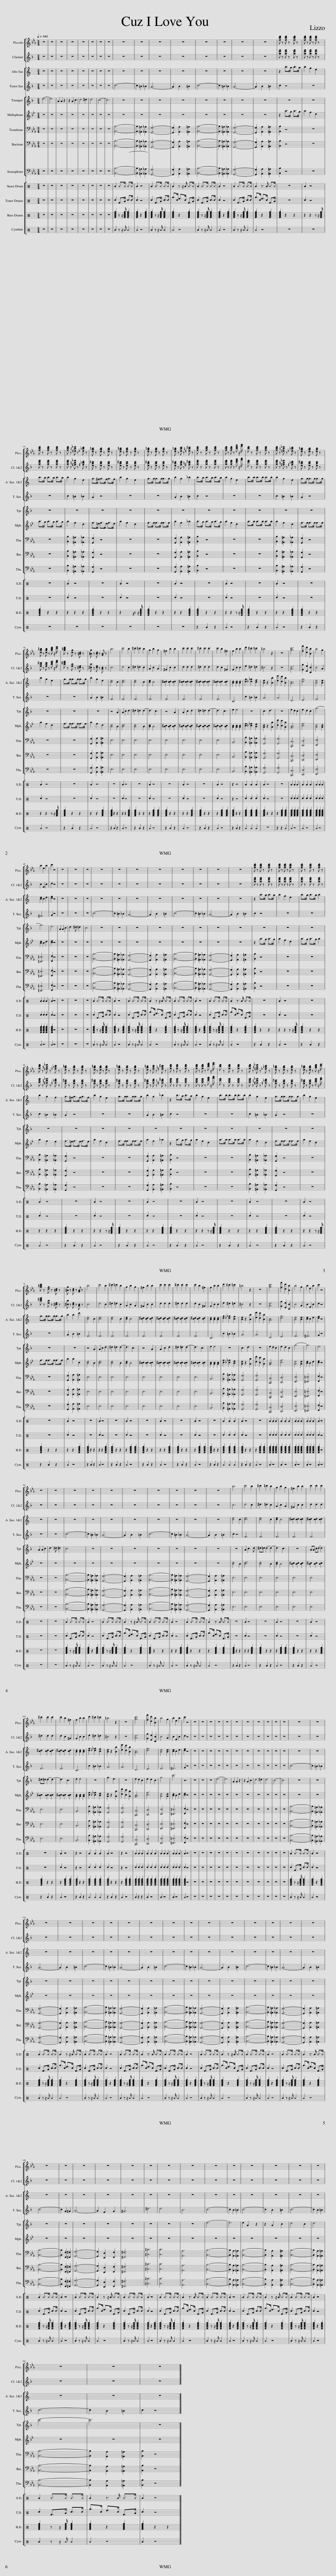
X:1
%%score [ 1 [ 2 ] ] [ [ 3 ] 4 ] [ [ 5 ] 6 7 8 9 ] [ [ ] ] [ 10 11 12 13 ]
L:1/8
Q:1/4=162
M:3/4
I:linebreak $
K:Eb
V:1 treble transpose=12
V:2 treble transpose=-2
V:3 treble transpose=-9
V:4 treble transpose=-14
V:5 treble transpose=-2
V:6 treble transpose=-7
V:7 bass
V:8 bass
V:9 bass
V:10 perc
K:none
V:11 perc
K:none
V:12 perc
K:none
V:13 perc
K:none
V:1
 z6 | z6 | z6 | z6 | z6 | %5
 z6 | z6 | z6 | z6 | z6 | %10
 z6 | z6 | z6 | z6 | z6 | %15
 z6 | [fbd'] z [fbd'] z [fbd'] z | [fbd'] z [fbd'] z [fbd'] z |$ [fbd'] z [fbd'] z [fbd'] z | [fbd'] z [=e=a_d'] z [_e_ac'] z | %20
 [dg=b] z [dgb] z [dgb] z | [dg=b] z [dgb] z [dgb] z | [dg=b] z [dgb] z [dgb] z | [dg=b] z [eac'] z [=e=a^c'] z | [fbd'] z [fbd'] z [fbd'] z | %25
 [fbd'] z [fbd'] z [bd'f'] z/ [e'g']/ | [bd'] z [fbd'] z [fbd'] z | [fbd'] z [=e=a_d'] z [_e_ac'] z | [dg=b] z [dgb] z [dgb] z |$ [dg=b] z [dgb] z [gbd'] z/ [c'e']/ | %30
 [g=bd'] z [dg] z [=Bd] z | [=Bg] z [Bd] z [GB] z | b6 | c'4 b2 | ^c'2 =c'2 b2 | %35
 g2 b2 g2 | ^f2 b2 b2 | c'2 c'2 c'2 | ^c'2 c'2 c'2 | c'2 b2 ^f2 | %40
 f2 b2 b2 | d'2 ^c'2 =c'2 | =b4 z2 | z6 | [gc']6 | %45
 [ff']2 [dd']2 [Bb]2 | b4 g2 |$ b2 e2 b2 | c'2 z4 | z6 | %50
 z6 | z6 | z6 | z6 | z6 | %55
 z6 | z6 | z6 | z6 | z6 | %60
 [fbd'] z [fbd'] z [fbd'] z | [fbd'] z [fbd'] z [fbd'] z | [fbd'] z [fbd'] z [fbd'] z |$ [fbd'] z [=e=a_d'] z [_e_ac'] z | [dg=b] z [dgb] z [dgb] z | %65
 [dg=b] z [dgb] z [dgb] z | [dg=b] z [dgb] z [dgb] z | [dg=b] z [eac'] z [=e=a^c'] z | [fbd'] z [fbd'] z [fbd'] z | [fbd'] z [fbd'] z [bd'f'] z/ [e'g']/ | %70
 [bd'] z [fbd'] z [fbd'] z | [fbd'] z [=e=a_d'] z [_e_ac'] z | [dg=b] z [dgb] z [dgb] z | [dg=b] z [dgb] z [gbd'] z/ [c'e']/ |$ [g=bd'] z [dg] z [=Bd] z | %75
 [=Bg] z [Bd] z [GB] z | b6 | c'4 b2 | ^c'2 =c'2 b2 | g2 b2 g2 | %80
 ^f2 b2 b2 | c'2 c'2 c'2 | ^c'2 c'2 c'2 | c'2 b2 ^f2 | f2 b2 b2 | %85
 d'2 ^c'2 =c'2 | =b4 z2 | z6 | [gc']6 | [ff']2 [dd']2 [Bb]2 | %90
 b4 g2 | b2 e2 b2 | c'2 z4 |$ z6 | z6 | %95
 z6 | z6 | z6 | z6 | z6 | %100
 z6 | z6 | z6 | b6 | c'4 b2 | %105
 ^c'2 =c'2 b2 | g2 b2 g2 | ^f2 b2 b2 | c'2 c'2 c'2 |$ ^c'2 c'2 c'2 | %110
 c'2 b2 ^f2 | f2 b2 b2 | d'2 ^c'2 =c'2 | =b4 z2 | z6 | %115
 [gc']6 | [ff']2 [dd']2 [Bb]2 | b4 g2 | b2 e2 b2 | c'2 z4 | %120
 z6 | z6 | z6 | z6 | z6 | %125
 z6 | z6 | z6 | z6 | z6 | %130
 z6 | z6 | z6 |$ z6 | z6 | %135
 z6 | z6 | z6 | z6 | z6 | %140
 z6 | z6 | z6 | z6 | z6 | %145
 z6 | z6 |$ z6 | z6 | z6 | %150
 z6 | z6 | z6 | z6 | z6 | %155
 z6 | z6 | z6 | z6 | z6 | %160
 z6 |$ z6 | z6 | z6 |] %164
V:2
[K:F] z6 | z6 | z6 | z6 | z6 | %5
 z6 | z6 | z6 | z6 | z6 | %10
 z6 | z6 | z6 | z6 | z6 | %15
 z6 | [gc'e'] z [gc'e'] z [gc'e'] z | [gc'e'] z [gc'e'] z [gc'e'] z |$ [gc'e'] z [gc'e'] z [gc'e'] z | [gc'e'] z [^f=b_e'] z [=f_bd'] z | %20
 [ea^c'] z [eac'] z [eac'] z | [ea^c'] z [eac'] z [eac'] z | [ea^c'] z [eac'] z [eac'] z | [ea^c'] z [fbd'] z [^f=b^d'] z | [gc'e'] z [gc'e'] z [gc'e'] z | %25
 [gc'e'] z [gc'e'] z [c'e'g'] z/ [f'a']/ | [c'e'] z [gc'e'] z [gc'e'] z | [gc'e'] z [^f=b_e'] z [=f_bd'] z | [ea^c'] z [eac'] z [eac'] z |$ [ea^c'] z [eac'] z [ac'e'] z/ [d'f']/ | %30
 [a^c'e'] z [ea] z [^ce] z | [^ca] z [ce] z [Ac] z | c6 | d4 c2 | ^d2 =d2 c2 | %35
 A2 c2 A2 | ^G2 c2 c2 | d2 d2 d2 | ^d2 d2 d2 | d2 c2 ^G2 | %40
 G2 c2 c2 | e2 ^d2 =d2 | ^c4 z2 | z6 | [Ad]6 | %45
 [Gg]2 [Ee]2 [Cc]2 | c4 A2 |$ c2 F2 c2 | d2 z4 | z6 | %50
 z6 | z6 | z6 | z6 | z6 | %55
 z6 | z6 | z6 | z6 | z6 | %60
 [gc'e'] z [gc'e'] z [gc'e'] z | [gc'e'] z [gc'e'] z [gc'e'] z | [gc'e'] z [gc'e'] z [gc'e'] z |$ [gc'e'] z [^f=b_e'] z [=f_bd'] z | [ea^c'] z [eac'] z [eac'] z | %65
 [ea^c'] z [eac'] z [eac'] z | [ea^c'] z [eac'] z [eac'] z | [ea^c'] z [fbd'] z [^f=b^d'] z | [gc'e'] z [gc'e'] z [gc'e'] z | [gc'e'] z [gc'e'] z [c'e'g'] z/ [f'a']/ | %70
 [c'e'] z [gc'e'] z [gc'e'] z | [gc'e'] z [^f=b_e'] z [=f_bd'] z | [ea^c'] z [eac'] z [eac'] z | [ea^c'] z [eac'] z [ac'e'] z/ [d'f']/ |$ [a^c'e'] z [ea] z [^ce] z | %75
 [^ca] z [ce] z [Ac] z | c6 | d4 c2 | ^d2 =d2 c2 | A2 c2 A2 | %80
 ^G2 c2 c2 | d2 d2 d2 | ^d2 d2 d2 | d2 c2 ^G2 | G2 c2 c2 | %85
 e2 ^d2 =d2 | ^c4 z2 | z6 | [Ad]6 | [Gg]2 [Ee]2 [Cc]2 | %90
 c4 A2 | c2 F2 c2 | d2 z4 |$ z6 | z6 | %95
 z6 | z6 | z6 | z6 | z6 | %100
 z6 | z6 | z6 | c6 | d4 c2 | %105
 ^d2 =d2 c2 | A2 c2 A2 | ^G2 c2 c2 | d2 d2 d2 |$ ^d2 d2 d2 | %110
 d2 c2 ^G2 | G2 c2 c2 | e2 ^d2 =d2 | ^c4 z2 | z6 | %115
 [Ad]6 | [Gg]2 [Ee]2 [Cc]2 | c4 A2 | c2 F2 c2 | d2 z4 | %120
 z6 | z6 | z6 | z6 | z6 | %125
 z6 | z6 | z6 | z6 | z6 | %130
 z6 | z6 | z6 |$ z6 | z6 | %135
 z6 | z6 | z6 | z6 | z6 | %140
 z6 | z6 | z6 | z6 | z6 | %145
 z6 | z6 |$ z6 | z6 | z6 | %150
 z6 | z6 | z6 | z6 | z6 | %155
 z6 | z6 | z6 | z6 | z6 | %160
 z6 |$ z6 | z6 | z6 |] %164
V:3
[K:C] z6 | z6 | z6 | z6 | z6 | %5
 z6 | z6 | z6 | z6 | z6 | %10
 z6 | z6 | z6 | z6 | z6 | %15
 z6 | z2 b>a b>a | b2 g2 e2 |$ b>a b>a b>a | b2 g2 e2 | %20
 g>^f g>f g>f | b2 g2 e2 | g>g g>g g>g | b2 g2 _b2 | b>a b>a b>a | %25
 b2 g2 e2 | b>b b>b b>b | b2 g2 e2 | g>g g>g g>g |$ b2 g2 e2 | %30
 g>g g>g g>g | b2 g2 e2 | [ce]4 c2 | [ce]6 | [ce]4 c2 | %35
 [ce]2 c4 | [c^d]2 [cd]2 [cd]2 | [c^d]2 [cd]2 [cd]2 | [c^d]2 [cd]2 [cd]2 | [c^d]2 [cd]2 [cd]2 | %40
 [Bd]2 [Bd]2 [Bd]2 | [dg]2 [_d_g]2 [cf]2 | [Be]2 z2 [Bb]2 | [ee']2 [dd']2 [Bb]2 | [Ac]6 | %45
 [dg]6 | [Be]4 [Be]2 |$ [ce]2 c2 e2 | [df]2 z4 | z6 | %50
 z6 | z6 | z6 | z6 | z6 | %55
 z6 | z6 | z6 | z6 | z6 | %60
 z2 b>a b>a | b2 g2 e2 | b>a b>a b2 |$ b2 g2 f2 | g>^f g>f g>f | %65
 b2 g2 e2 | g>g g>g g>g | b2 g2 _b2 | z2 b>a b>a | b2 g2 e2 | %70
 b>b b>b b>b | b2 g2 e2 | g>g g>g g>g | b2 g2 e2 |$ g>g g>g g>g | %75
 b2 b2 d'2 | [ce]4 c2 | [ce]6 | [ce]4 c2 | [ce]2 c4 | %80
 [c^d]2 [cd]2 [cd]2 | [c^d]2 [cd]2 [cd]2 | [c^d]2 [cd]2 [cd]2 | [c^d]2 [cd]2 [cd]2 | [Bd]2 [Bd]2 [Bd]2 | %85
 [dg]2 [_d_g]2 [cf]2 | [Be]2 z2 [Bb]2 | [ee']2 [dd']2 [Bb]2 | [Ac]6 | [dg]6 | %90
 [Be]4 [Be]2 | [ce]2 c2 e2 | [df]2 z4 |$ z6 | z6 | %95
 z6 | z6 | z6 | z6 | z6 | %100
 z6 | z6 | z6 | [ce]4 c2 | [ce]6 | %105
 [ce]4 c2 | [ce]2 c4 | [c^d]2 [cd]2 [cd]2 | [c^d]2 [cd]2 [cd]2 |$ [c^d]2 [cd]2 [cd]2 | %110
 [c^d]2 [cd]2 [cd]2 | [Bd]2 [Bd]2 [Bd]2 | [dg]2 [_d_g]2 [cf]2 | [Be]2 z2 [Bb]2 | [ee']2 [dd']2 [Bb]2 | %115
 [Ac]6 | [dg]6 | [Be]4 [Be]2 | [ce]2 c2 e2 | [df]2 z4 | %120
 z6 | z6 | z6 | z6 | z6 | %125
 z6 | z6 | z6 | z6 | z6 | %130
 z6 | z6 | z6 |$ z6 | z6 | %135
 z6 | z6 | z6 | z6 | z6 | %140
 z6 | z6 | z6 | z6 | z6 | %145
 z6 | z6 |$ z6 | z6 | z6 | %150
 z6 | z6 | z6 | z6 | z6 | %155
 z6 | z6 | z6 | z6 | z6 | %160
 z6 |$ z6 | z6 | z6 |] %164
V:4
[K:F] z6 | z6 | z6 | z6 | z6 | %5
 z6 | z6 | z6 | c6- | c2 =B2 _B2 | %10
 A6- | A2 B2 =B2 | c6- | c2 =B2 _B2 | A6- | %15
 A2 B2 =B2 | c2 z4 | z6 |$ z6 | c2 =B2 _B2 | %20
 A2 z4 | z6 | z6 | A2 B2 =B2 | c2 z4 | %25
 z6 | z6 | c2 =B2 _B2 | A2 z4 |$ z6 | %30
 z6 | A2 B2 =B2 | F6 | F6 | F6 | %35
 F6 | F6 | F6 | F6 | F6 | %40
 C6 | c2 =B2 _B2 | A6 | A6 | D6 | %45
 E6 | F6 |$ ^F6 | G2 z4 | z6 | %50
 z6 | z6 | c6- | c2 =B2 _B2 | A6- | %55
 A2 B2 =B2 | c6- | c2 =B2 _B2 | A6- | A2 B2 =B2 | %60
 c2 z4 | z6 | z6 |$ c2 =B2 _B2 | A2 z4 | %65
 z6 | z6 | A2 B2 =B2 | c2 z4 | z6 | %70
 z6 | c2 =B2 _B2 | A2 z4 | z6 |$ z6 | %75
 A2 B2 =B2 | F6 | F6 | F6 | F6 | %80
 F6 | F6 | F6 | F6 | C6 | %85
 c2 =B2 _B2 | A6 | A6 | D6 | E6 | %90
 F6 | ^F6 | G2 z4 |$ z6 | z6 | %95
 c6- | c2 =B2 _B2 | A6- | A2 B2 =B2 | c6- | %100
 c2 =B2 _B2 | A6- | A2 B2 =B2 | c2 z4 | F6 | %105
 F6 | F6 | F6 | F6 |$ F6 | %110
 F6 | C6 | c2 =B2 _B2 | A6 | A6 | %115
 D6 | E6 | F6 | ^F6 | G2 z4 | %120
 z6 | z6 | z6 | z6 | z6 | %125
 z6 | z6 | z6 | z6 | z6 | %130
 z6 | c6- | c2 =B2 _B2 |$ A6- | A2 B2 =B2 | %135
 c6- | c2 =B2 _B2 | A6- | A2 B2 =B2 | c6- | %140
 c2 =B2 _B2 | A6- | A2 B2 =B2 | c6- | c2 =B2 _B2 | %145
 A6- | A2 B2 =B2 |$ c6- | c2 G2 ^G2 | A6- | %150
 A2 F2 G2 | ^G6 | ^d6 | d6 | B6 | %155
 c6- | c2 B2 =B2 | c6- | c2 B2 =B2 | c6- | %160
 c2 B2 =B2 |$ c6- | c2 B2 =B2 | c2 z4 |] %164
V:5
[K:F] e6- | e6 | A2 A2 z2 | z2 A2 c2 | d4 ^d2 | %5
 d6 | c6- | c6 | z6 | z6 | %10
 z6 | z6 | z6 | z6 | z6 | %15
 z6 | z6 | z6 |$ z6 | z6 | %20
 z6 | z6 | z6 | z6 | z6 | %25
 z6 | z6 | z6 | z6 |$ z6 | %30
 z6 | z6 | z4 A2 | A2 c2 d2 | ^d2 =d2 d2- | %35
 d3 c3 | z4 A2 | A2 c2 d2 | ^d2 =d2 d2- | d3 c3 | %40
 e2 e4 | z6 | c3 d3 | z6 | e2 d2 c2 | %45
 e2 d2 c2 | g6- |$ g6 | e6 | A2 A2 c2 | %50
 d3 ^d =d2 | c6 | z6 | z6 | z6 | %55
 z6 | z6 | z6 | z6 | z6 | %60
 z6 | z6 | z6 |$ z6 | z6 | %65
 z6 | z6 | z6 | z6 | z6 | %70
 z6 | z6 | z6 | z6 |$ z6 | %75
 z6 | z4 A2 | A2 c2 d2 | ^d2 =d2 d2- | d3 c3 | %80
 z4 A2 | A2 c2 d2 | ^d2 =d2 d2- | d3 c3 | e2 e4 | %85
 z6 | c3 d3 | z6 | e2 d2 c2 | e2 d2 c2 | %90
 g6- | g6 | e6 |$ A2 A2 c2 | d3 ^d =d2 | %95
 c6 | z6 | z6 | z6 | z6 | %100
 z6 | z6 | z6 | z6 | A2 c3 d | %105
 ^d=d d2- d2- | d3 c3 | z6 | AA cd- d2 |$ ^d=d d2- d2- | %110
 d3 c3 | e2 e4 | z6 | g3 e3 | z6 | %115
 e2 d2 c2 | e2 d2 c2 | g6 | c'6 | z6 | %120
 z6 | z6 | z6 | e6- | e6 | %125
 A2 A2 z2 | z2 A2 c2 | d4 ^d2 | d6 | c6- | %130
 c6 | z6 | z6 |$ z6 | z6 | %135
 z6 | z6 | z6 | z6 | z6 | %140
 z6 | z6 | z6 | z6 | z6 | %145
 z6 | z6 |$ z6 | z6 | z6 | %150
 z6 | z6 | z6 | z6 | z6 | %155
 e6- | e6 | e2 A2 z2 | z2 A2 c2 | d4 c2 | %160
 d6 |$ c'6- | c'6 | z6 |] %164
V:6
[K:Bb] z6 | z6 | z6 | z6 | z6 | %5
 z6 | z6 | z6 | z6 | z6 | %10
 z6 | z6 | z6 | z6 | z6 | %15
 z6 | z2 a>g a>g | a2 f2 d2 |$ a>g a>g a>g | a2 f2 d2 | %20
 f>=e f>e f>e | a2 f2 d2 | f>f f>f f>f | a2 f2 _a2 | a>g a>g a>g | %25
 a2 f2 d2 | a>a a>a a>a | a2 f2 d2 | f>f f>f f>f |$ a2 f2 d2 | %30
 f>f f>f f>f | a2 f2 d2 | [Bd]4 B2 | [Bd]6 | [Bd]4 B2 | %35
 [Bd]2 B4 | [B^c]2 [Bc]2 [Bc]2 | [B^c]2 [Bc]2 [Bc]2 | [B^c]2 [Bc]2 [Bc]2 | [B^c]2 [Bc]2 [Bc]2 | %40
 [Ac]2 [Ac]2 [Ac]2 | [cf]2 [_c_f]2 [Be]2 | [Ad]2 z2 [Aa]2 | [dd']2 [cc']2 [Aa]2 | [GB]6 | %45
 [cf]6 | [Ad]4 [Ad]2 |$ [Bd]2 B2 d2 | [ce]2 z4 | z6 | %50
 z6 | z6 | z6 | z6 | z6 | %55
 z6 | z6 | z6 | z6 | z6 | %60
 z2 a>g a>g | a2 f2 d2 | a>g a>g a2 |$ a2 f2 e2 | f>=e f>e f>e | %65
 a2 f2 d2 | f>f f>f f>f | a2 f2 _a2 | z2 a>g a>g | a2 f2 d2 | %70
 a>a a>a a>a | a2 f2 d2 | f>f f>f f>f | a2 f2 d2 |$ f>f f>f f>f | %75
 a2 a2 c2 | [Bd]4 B2 | [Bd]6 | [Bd]4 B2 | [Bd]2 B4 | %80
 [B^c]2 [Bc]2 [Bc]2 | [B^c]2 [Bc]2 [Bc]2 | [B^c]2 [Bc]2 [Bc]2 | [B^c]2 [Bc]2 [Bc]2 | [Ac]2 [Ac]2 [Ac]2 | %85
 [cf]2 [_c_f]2 [Be]2 | [Ad]2 z2 [Aa]2 | [dd']2 [cc']2 [Aa]2 | [GB]6 | [cf]6 | %90
 [Ad]4 [Ad]2 | [Bd]2 B2 d2 | [ce]2 z4 |$ z6 | z6 | %95
 z6 | z6 | z6 | z6 | z6 | %100
 z6 | z6 | z6 | [Bd]4 B2 | [Bd]6 | %105
 [Bd]4 B2 | [Bd]2 B4 | [B^c]2 [Bc]2 [Bc]2 | [B^c]2 [Bc]2 [Bc]2 |$ [B^c]2 [Bc]2 [Bc]2 | %110
 [B^c]2 [Bc]2 [Bc]2 | [Ac]2 [Ac]2 [Ac]2 | [cf]2 [_c_f]2 [Be]2 | [Ad]2 z2 [Aa]2 | [dd']2 [cc']2 [Aa]2 | %115
 [GB]6 | [cf]6 | [Ad]4 [Ad]2 | [Bd]2 B2 d2 | [ce]2 z4 | %120
 z6 | z6 | z6 | z6 | z6 | %125
 z6 | z6 | z6 | z6 | z6 | %130
 z6 | z6 | z6 |$ z6 | z6 | %135
 z6 | z6 | z6 | z6 | z6 | %140
 z6 | z6 | z6 | z6 | z6 | %145
 z6 | z6 |$ z6 | z6 | z6 | %150
 z6 | z6 | z6 | z6 | z6 | %155
 z6 | z6 | z6 | z6 | z6 | %160
 z6 |$ z6 | z6 | z6 |] %164
V:7
 z6 | z6 | z6 | z6 | z6 | %5
 z6 | z6 | z6 | [B,,B,]6- | [B,,B,]2 [=A,,=A,]2 [_A,,_A,]2 | %10
 [G,,G,]6- | [G,,G,]2 [A,,A,]2 [=A,,=A,]2 | [B,,B,]6- | [B,,B,]2 [=A,,=A,]2 [_A,,_A,]2 | [G,,G,]6- | %15
 [G,,G,]2 [A,,A,]2 [=A,,=A,]2 | [B,,B,]2 z4 | z6 |$ z6 | [B,,B,]2 [=A,,=A,]2 [_A,,_A,]2 | %20
 [G,,G,]2 z4 | z6 | z6 | [G,,G,]2 [A,,A,]2 [=A,,=A,]2 | [B,,B,]2 z4 | %25
 z6 | z6 | [B,,B,]2 [=A,,=A,]2 [_A,,_A,]2 | [G,,G,]2 z4 |$ z6 | %30
 z6 | [G,,G,]2 [A,,A,]2 [=A,,=A,]2 | E,6 | E,6 | E,6 | %35
 E,6 | E,6 | E,6 | E,6 | E,6 | %40
 B,,6 | [B,,B,]2 [=A,,=A,]2 [_A,,_A,]2 | [G,,G,]6 | [G,,G,]6 | [C,,C,]6 | %45
 [D,,D,]6 | [E,,E,]6 |$ [=E,,=E,]6 | [F,,F,]2 z4 | z6 | %50
 z6 | z6 | [B,,B,]6- | [B,,B,]2 [=A,,=A,]2 [_A,,_A,]2 | [G,,G,]6- | %55
 [G,,G,]2 [A,,A,]2 [=A,,=A,]2 | [B,,B,]6- | [B,,B,]2 [=A,,=A,]2 [_A,,_A,]2 | [G,,G,]6- | [G,,G,]2 [A,,A,]2 [=A,,=A,]2 | %60
 [B,,B,]2 z4 | z6 | z6 |$ [B,,B,]2 [=A,,=A,]2 [_A,,_A,]2 | [G,,G,]2 z4 | %65
 z6 | z6 | [G,,G,]2 [A,,A,]2 [=A,,=A,]2 | [B,,B,]2 z4 | z6 | %70
 z6 | [B,,B,]2 [=A,,=A,]2 [_A,,_A,]2 | [G,,G,]2 z4 | z6 |$ z6 | %75
 [G,,G,]2 [A,,A,]2 [=A,,=A,]2 | E,6 | E,6 | E,6 | E,6 | %80
 E,6 | E,6 | E,6 | E,6 | B,,6 | %85
 [B,,B,]2 [=A,,=A,]2 [_A,,_A,]2 | [G,,G,]6 | [G,,G,]6 | [C,,C,]6 | [D,,D,]6 | %90
 [E,,E,]6 | [=E,,=E,]6 | [F,,F,]2 z4 |$ z6 | z6 | %95
 [B,,B,]6- | [B,,B,]2 [=A,,=A,]2 [_A,,_A,]2 | [G,,G,]6- | [G,,G,]2 [A,,A,]2 [=A,,=A,]2 | [B,,B,]6- | %100
 [B,,B,]2 [=A,,=A,]2 [_A,,_A,]2 | [G,,G,]6- | [G,,G,]2 [A,,A,]2 [=A,,=A,]2 | E,6 | E,6 | %105
 E,6 | E,6 | E,6 | E,6 |$ E,6 | %110
 E,6 | B,,6 | [B,,B,]2 [=A,,=A,]2 [_A,,_A,]2 | [G,,G,]6 | [G,,G,]6 | %115
 [C,,C,]6 | [D,,D,]6 | [E,,E,]6 | [=E,,=E,]6 | [F,,F,]2 z4 | %120
 z6 | z6 | z6 | z6 | z6 | %125
 z6 | z6 | z6 | z6 | z6 | %130
 z6 | [B,,B,]6- | [B,,B,]2 [=A,,=A,]2 [_A,,_A,]2 |$ [G,,G,]6- | [G,,G,]2 [A,,A,]2 [=A,,=A,]2 | %135
 [B,,B,]6- | [B,,B,]2 [=A,,=A,]2 [_A,,_A,]2 | [G,,G,]6- | [G,,G,]2 [A,,A,]2 [=A,,=A,]2 | [B,,B,]6- | %140
 [B,,B,]2 [=A,,=A,]2 [_A,,_A,]2 | [G,,G,]6- | [G,,G,]2 [A,,A,]2 [=A,,=A,]2 | [B,,B,]6- | [B,,B,]2 [=A,,=A,]2 [_A,,_A,]2 | %145
 [G,,G,]6- | [G,,G,]2 [A,,A,]2 [=A,,=A,]2 |$ [B,,B,]6- | [B,,B,]2 [F,,F,]2 [^F,,^F,]2 | [G,,G,]6- | %150
 [G,,G,]2 [E,,E,]2 [F,,F,]2 | [^F,,^F,]6 | [^C,^C]6 | [C,C]6 | [A,,A,]6 | %155
 [B,,B,]6- | [B,,B,]2 [A,,A,]2 [=A,,=A,]2 | [B,,B,]6- | [B,,B,]2 [A,,A,]2 [=A,,=A,]2 | [B,,B,]6- | %160
 [B,,B,]2 [A,,A,]2 [=A,,=A,]2 |$ [B,,B,]6- | [B,,B,]2 [A,,A,]2 [=A,,=A,]2 | [B,,B,]2 z4 |] %164
V:8
 z6 | z6 | z6 | z6 | z6 | %5
 z6 | z6 | z6 | [B,,B,]6- | [B,,B,]2 [=A,,=A,]2 [_A,,_A,]2 | %10
 [G,,G,]6- | [G,,G,]2 [A,,A,]2 [=A,,=A,]2 | [B,,B,]6- | [B,,B,]2 [=A,,=A,]2 [_A,,_A,]2 | [G,,G,]6- | %15
 [G,,G,]2 [A,,A,]2 [=A,,=A,]2 | [B,,B,]2 z4 | z6 |$ z6 | [B,,B,]2 [=A,,=A,]2 [_A,,_A,]2 | %20
 [G,,G,]2 z4 | z6 | z6 | [G,,G,]2 [A,,A,]2 [=A,,=A,]2 | [B,,B,]2 z4 | %25
 z6 | z6 | [B,,B,]2 [=A,,=A,]2 [_A,,_A,]2 | [G,,G,]2 z4 |$ z6 | %30
 z6 | [G,,G,]2 [A,,A,]2 [=A,,=A,]2 | E,6 | E,6 | E,6 | %35
 E,6 | E,6 | E,6 | E,6 | E,6 | %40
 B,,6 | [B,,B,]2 [=A,,=A,]2 [_A,,_A,]2 | [G,,G,]6 | [G,,G,]6 | [C,,C,]6 | %45
 [D,,D,]6 | [E,,E,]6 |$ [=E,,=E,]6 | [F,,F,]2 z4 | z6 | %50
 z6 | z6 | [B,,B,]6- | [B,,B,]2 [=A,,=A,]2 [_A,,_A,]2 | [G,,G,]6- | %55
 [G,,G,]2 [A,,A,]2 [=A,,=A,]2 | [B,,B,]6- | [B,,B,]2 [=A,,=A,]2 [_A,,_A,]2 | [G,,G,]6- | [G,,G,]2 [A,,A,]2 [=A,,=A,]2 | %60
 [B,,B,]2 z4 | z6 | z6 |$ [B,,B,]2 [=A,,=A,]2 [_A,,_A,]2 | [G,,G,]2 z4 | %65
 z6 | z6 | [G,,G,]2 [A,,A,]2 [=A,,=A,]2 | [B,,B,]2 z4 | z6 | %70
 z6 | [B,,B,]2 [=A,,=A,]2 [_A,,_A,]2 | [G,,G,]2 z4 | z6 |$ z6 | %75
 [G,,G,]2 [A,,A,]2 [=A,,=A,]2 | E,6 | E,6 | E,6 | E,6 | %80
 E,6 | E,6 | E,6 | E,6 | B,,6 | %85
 [B,,B,]2 [=A,,=A,]2 [_A,,_A,]2 | [G,,G,]6 | [G,,G,]6 | [C,,C,]6 | [D,,D,]6 | %90
 [E,,E,]6 | [=E,,=E,]6 | [F,,F,]2 z4 |$ z6 | z6 | %95
 [B,,B,]6- | [B,,B,]2 [=A,,=A,]2 [_A,,_A,]2 | [G,,G,]6- | [G,,G,]2 [A,,A,]2 [=A,,=A,]2 | [B,,B,]6- | %100
 [B,,B,]2 [=A,,=A,]2 [_A,,_A,]2 | [G,,G,]6- | [G,,G,]2 [A,,A,]2 [=A,,=A,]2 | E,6 | E,6 | %105
 E,6 | E,6 | E,6 | E,6 |$ E,6 | %110
 E,6 | B,,6 | [B,,B,]2 [=A,,=A,]2 [_A,,_A,]2 | [G,,G,]6 | [G,,G,]6 | %115
 [C,,C,]6 | [D,,D,]6 | [E,,E,]6 | [=E,,=E,]6 | [F,,F,]2 z4 | %120
 z6 | z6 | z6 | z6 | z6 | %125
 z6 | z6 | z6 | z6 | z6 | %130
 z6 | [B,,B,]6- | [B,,B,]2 [=A,,=A,]2 [_A,,_A,]2 |$ [G,,G,]6- | [G,,G,]2 [A,,A,]2 [=A,,=A,]2 | %135
 [B,,B,]6- | [B,,B,]2 [=A,,=A,]2 [_A,,_A,]2 | [G,,G,]6- | [G,,G,]2 [A,,A,]2 [=A,,=A,]2 | [B,,B,]6- | %140
 [B,,B,]2 [=A,,=A,]2 [_A,,_A,]2 | [G,,G,]6- | [G,,G,]2 [A,,A,]2 [=A,,=A,]2 | [B,,B,]6- | [B,,B,]2 [=A,,=A,]2 [_A,,_A,]2 | %145
 [G,,G,]6- | [G,,G,]2 [A,,A,]2 [=A,,=A,]2 |$ [B,,B,]6- | [B,,B,]2 [F,,F,]2 [^F,,^F,]2 | [G,,G,]6- | %150
 [G,,G,]2 [E,,E,]2 [F,,F,]2 | [^F,,^F,]6 | [^C,^C]6 | [C,C]6 | [A,,A,]6 | %155
 [B,,B,]6- | [B,,B,]2 [A,,A,]2 [=A,,=A,]2 | [B,,B,]6- | [B,,B,]2 [A,,A,]2 [=A,,=A,]2 | [B,,B,]6- | %160
 [B,,B,]2 [A,,A,]2 [=A,,=A,]2 |$ [B,,B,]6- | [B,,B,]2 [A,,A,]2 [=A,,=A,]2 | [B,,B,]2 z4 |] %164
V:9
 z6 | z6 | z6 | z6 | z6 | %5
 z6 | z6 | z6 | [B,,B,]6- | [B,,B,]2 [=A,,=A,]2 [_A,,_A,]2 | %10
 [G,,G,]6- | [G,,G,]2 [A,,A,]2 [=A,,=A,]2 | [B,,B,]6- | [B,,B,]2 [=A,,=A,]2 [_A,,_A,]2 | [G,,G,]6- | %15
 [G,,G,]2 [A,,A,]2 [=A,,=A,]2 | [B,,B,]2 z4 | z6 |$ z6 | [B,,B,]2 [=A,,=A,]2 [_A,,_A,]2 | %20
 [G,,G,]2 z4 | z6 | z6 | [G,,G,]2 [A,,A,]2 [=A,,=A,]2 | [B,,B,]2 z4 | %25
 z6 | z6 | [B,,B,]2 [=A,,=A,]2 [_A,,_A,]2 | [G,,G,]2 z4 |$ z6 | %30
 z6 | [G,,G,]2 [A,,A,]2 [=A,,=A,]2 | E,6 | E,6 | E,6 | %35
 E,6 | E,6 | E,6 | E,6 | E,6 | %40
 B,,6 | [B,,B,]2 [=A,,=A,]2 [_A,,_A,]2 | [G,,G,]6 | [G,,G,]6 | [C,,C,]6 | %45
 [D,,D,]6 | [E,,E,]6 |$ [=E,,=E,]6 | [F,,F,]2 z4 | z6 | %50
 z6 | z6 | [B,,B,]6- | [B,,B,]2 [=A,,=A,]2 [_A,,_A,]2 | [G,,G,]6- | %55
 [G,,G,]2 [A,,A,]2 [=A,,=A,]2 | [B,,B,]6- | [B,,B,]2 [=A,,=A,]2 [_A,,_A,]2 | [G,,G,]6- | [G,,G,]2 [A,,A,]2 [=A,,=A,]2 | %60
 [B,,B,]2 z4 | z6 | z6 |$ [B,,B,]2 [=A,,=A,]2 [_A,,_A,]2 | [G,,G,]2 z4 | %65
 z6 | z6 | [G,,G,]2 [A,,A,]2 [=A,,=A,]2 | [B,,B,]2 z4 | z6 | %70
 z6 | [B,,B,]2 [=A,,=A,]2 [_A,,_A,]2 | [G,,G,]2 z4 | z6 |$ z6 | %75
 [G,,G,]2 [A,,A,]2 [=A,,=A,]2 | E,6 | E,6 | E,6 | E,6 | %80
 E,6 | E,6 | E,6 | E,6 | B,,6 | %85
 [B,,B,]2 [=A,,=A,]2 [_A,,_A,]2 | [G,,G,]6 | [G,,G,]6 | [C,,C,]6 | [D,,D,]6 | %90
 [E,,E,]6 | [=E,,=E,]6 | [F,,F,]2 z4 |$ z6 | z6 | %95
 [B,,B,]6- | [B,,B,]2 [=A,,=A,]2 [_A,,_A,]2 | [G,,G,]6- | [G,,G,]2 [A,,A,]2 [=A,,=A,]2 | [B,,B,]6- | %100
 [B,,B,]2 [=A,,=A,]2 [_A,,_A,]2 | [G,,G,]6- | [G,,G,]2 [A,,A,]2 [=A,,=A,]2 | E,6 | E,6 | %105
 E,6 | E,6 | E,6 | E,6 |$ E,6 | %110
 E,6 | B,,6 | [B,,B,]2 [=A,,=A,]2 [_A,,_A,]2 | [G,,G,]6 | [G,,G,]6 | %115
 [C,,C,]6 | [D,,D,]6 | [E,,E,]6 | [=E,,=E,]6 | [F,,F,]2 z4 | %120
 z6 | z6 | z6 | z6 | z6 | %125
 z6 | z6 | z6 | z6 | z6 | %130
 z6 | [B,,B,]6- | [B,,B,]2 [=A,,=A,]2 [_A,,_A,]2 |$ [G,,G,]6- | [G,,G,]2 [A,,A,]2 [=A,,=A,]2 | %135
 [B,,B,]6- | [B,,B,]2 [=A,,=A,]2 [_A,,_A,]2 | [G,,G,]6- | [G,,G,]2 [A,,A,]2 [=A,,=A,]2 | [B,,B,]6- | %140
 [B,,B,]2 [=A,,=A,]2 [_A,,_A,]2 | [G,,G,]6- | [G,,G,]2 [A,,A,]2 [=A,,=A,]2 | [B,,B,]6- | [B,,B,]2 [=A,,=A,]2 [_A,,_A,]2 | %145
 [G,,G,]6- | [G,,G,]2 [A,,A,]2 [=A,,=A,]2 |$ [B,,B,]6- | [B,,B,]2 [F,,F,]2 [^F,,^F,]2 | [G,,G,]6- | %150
 [G,,G,]2 [E,,E,]2 [F,,F,]2 | [^F,,^F,]6 | [^C,^C]6 | [C,C]6 | [A,,A,]6 | %155
 [B,,B,]6- | [B,,B,]2 [A,,A,]2 [=A,,=A,]2 | [B,,B,]6- | [B,,B,]2 [A,,A,]2 [=A,,=A,]2 | [B,,B,]6- | %160
 [B,,B,]2 [A,,A,]2 [=A,,=A,]2 |$ [B,,B,]6- | [B,,B,]2 [A,,A,]2 [=A,,=A,]2 | [B,,B,]2 z4 |] %164
V:10
[K:C] z6 | z6 | z6 | z6 | z6 | %5
 z6 | z6 | z6 | B2 ^B>^B ^B>^B | B2 z4 | %10
 B2 ^B>^B ^B>^B | B2 z z/ B/ ^B>^B | B2 ^B>^B ^B>^B | B2 z4 | B2 ^B>^B ^B>^B | %15
 B2 z3/2 B/ ^B>^B | z6 | B2 z4 |$ z6 | B2 z4 | %20
 z6 | B2 z4 | z6 | B2 z4 | z6 | %25
 B2 z4 | z6 | B2 z4 | z6 |$ B2 z4 | %30
 z6 | B2 z4 | z6 | B2 z4 | z6 | %35
 B2 z4 | z6 | B2 z4 | z6 | B2 z4 | %40
 z2 z4 | B2 B2 B2 | B2 z4 | z6 | B2 B2 B2 | %45
 B2 B2 B2 | B2 B2 B2 |$ B2 B2 B2 | B2 z4 | z6 | %50
 z6 | z6 | B2 ^B>^B ^B>^B | B2 z4 | B2 ^B>^B ^B>^B | %55
 B2 z z/ B/ ^B>^B | B2 ^B>^B ^B>^B | B2 z4 | B2 ^B>^B ^B>^B | B2 z3/2 B/ ^B>^B | %60
 z6 | B2 z4 | z6 |$ B2 z4 | z6 | %65
 B2 z4 | z6 | B2 z4 | z6 | B2 z4 | %70
 z6 | B2 z4 | z6 | B2 z4 |$ z6 | %75
 B2 z4 | z6 | B2 z4 | z6 | B2 z4 | %80
 z6 | B2 z4 | z6 | B2 z4 | z6 | %85
 B2 B2 B2 | B2 z4 | z6 | B2 B2 B2 | B2 B2 B2 | %90
 B2 B2 B2 | B2 B2 B2 | B2 z4 |$ z6 | z6 | %95
 B2 ^B>^B ^B>^B | B2 z4 | B2 ^B>^B ^B>^B | B2 z z/ B/ ^B>^B | B2 ^B>^B ^B>^B | %100
 B2 z4 | B2 ^B>^B ^B>^B | B2 z3/2 B/ ^B>^B | z6 | B2 z4 | %105
 z6 | B2 z4 | z6 | B2 z4 |$ z6 | %110
 B2 z4 | z2 z4 | B2 B2 B2 | B2 z4 | z2 z4 | %115
 B2 B2 B2 | B2 B2 B2 | B2 B2 B2 | B2 B2 B2 | B2 z4 | %120
 z6 | z6 | z6 | z6 | z6 | %125
 z6 | z6 | z6 | z6 | z6 | %130
 z6 | B2 ^B>^B ^B>^B | B2 z4 |$ B2 ^B>^B ^B>^B | B2 z z/ B/ ^B>^B | %135
 B2 ^B>^B ^B>^B | B2 z4 | B2 ^B>^B ^B>^B | B2 z3/2 B/ ^B>^B | B2 ^B>^B ^B>^B | %140
 B2 z4 | B2 ^B>^B ^B>^B | B2 z z/ B/ ^B>^B | B2 ^B>^B ^B>^B | B2 z4 | %145
 B2 ^B>^B ^B>^B | B2 z3/2 B/ ^B>^B |$ B2 ^B>^B ^B>^B | B2 z4 | B2 ^B>^B ^B>^B | %150
 B2 z z/ B/ ^B>^B | B2 ^B>^B ^B>^B | B2 z4 | B2 ^B>^B ^B>^B | B2 z3/2 B/ ^B>^B | %155
 B2 ^B>^B ^B>^B | B2 z4 | B2 ^B>^B ^B>^B | B2 z z/ B/ ^B>^B | B2 ^B>^B ^B>^B | %160
 B2 z4 |$ B2 ^B>^B ^B>^B | B2 z3/2 B/ ^B>^B | B2 z4 |] %164
V:11
[K:C] z6 | z6 | z6 | z6 | z6 | %5
 z6 | z6 | z6 | c2 F>A c>_c | c2 z4 | %10
 c2 F>A c>_c | g>c e>c F>A | c2 F>A c>_c | c2 z4 | c2 F>A c>_c | %15
 g>c e>c F>A | z6 | c2 z4 |$ z6 | c2 z4 | %20
 z6 | c2 z4 | z6 | c2 z4 | z6 | %25
 c2 z4 | z6 | c2 z4 | z6 |$ c2 z4 | %30
 z6 | c2 z4 | z6 | c2 z4 | z6 | %35
 c2 z4 | z6 | c2 z4 | z6 | c2 z4 | %40
 z2 z4 | c2 c2 c2 | c2 z4 | z6 | c2 c2 c2 | %45
 c2 c2 c2 | c2 c2 c2 |$ c2 c2 c2 | c2 z4 | z6 | %50
 z6 | z6 | c2 F>A c>_c | c2 z4 | c2 F>A c>_c | %55
 g>c e>c F>A | c2 F>A c>_c | c2 z4 | c2 F>A c>_c | g>c e>c F>A | %60
 z6 | c2 z4 | z6 |$ c2 z4 | z6 | %65
 c2 z4 | z6 | c2 z4 | z6 | c2 z4 | %70
 z6 | c2 z4 | z6 | c2 z4 |$ z6 | %75
 c2 z4 | z6 | c2 z4 | z6 | c2 z4 | %80
 z6 | c2 z4 | z6 | c2 z4 | z6 | %85
 c2 c2 c2 | c2 z4 | z6 | c2 c2 c2 | c2 c2 c2 | %90
 c2 c2 c2 | c2 c2 c2 | c2 z4 |$ z6 | z6 | %95
 c2 F>A c>_c | c2 z4 | c2 F>A c>_c | g>c e>c F>A | c2 F>A c>_c | %100
 c2 z4 | c2 F>A c>_c | g>c e>c F>A | z6 | c2 z4 | %105
 z6 | c2 z4 | z6 | c2 z4 |$ z6 | %110
 c2 z4 | z2 z4 | c2 c2 c2 | c2 z4 | z2 z4 | %115
 c2 c2 c2 | c2 c2 c2 | c2 c2 c2 | c2 c2 c2 | c2 z4 | %120
 z6 | z6 | z6 | z6 | z6 | %125
 z6 | z6 | z6 | z6 | z6 | %130
 z6 | c2 F>A c>_c | c2 z4 |$ c2 F>A c>_c | g>c e>c F>A | %135
 c2 F>A c>_c | c2 z4 | c2 F>A c>_c | g>c e>c F>A | c2 F>A c>_c | %140
 c2 z4 | c2 F>A c>_c | g>c e>c F>A | c2 F>A c>_c | c2 z4 | %145
 c2 F>A c>_c | g>c e>c F>A |$ c2 F>A c>_c | c2 z4 | c2 F>A c>_c | %150
 g>c e>c F>A | c2 F>A c>_c | c2 z4 | c2 F>A c>_c | g>c e>c F>A | %155
 c2 F>A c>_c | c2 z4 | c2 F>A c>_c | g>c e>c F>A | c2 F>A c>_c | %160
 c2 z4 |$ c2 F>A c>_c | g>c e>c F>A | c2 z4 |] %164
V:12
[K:C] z6 | z6 | z6 | z6 | z6 | %5
 z6 | z6 | z6 | [FAceg]2 z z/ [FAceg]/ [FAceg]2 | [FAceg]2 z2 [FAceg]2 | %10
 [FAceg]2 z z/ [FAceg]/ [FAceg]2 | [FAceg]2 z2 [FAceg]2 | [FAceg]2 z z/ [FAceg]/ [FAceg]2 | [FAceg]2 z2 [FAceg]2 | [FAceg]2 z z/ [FAceg]/ [FAceg]2 | %15
 [FAceg]2 z2 [FAceg]2 | [FAceg]2 z2 z2 | z2 z2 z z/ [FAceg]/ |$ [FAceg]2 z2 z2 | z2 z2 z2 | %20
 [FAceg]2 z2 z2 | z2 z2 z z/ [FAceg]/ | [FAceg]2 z2 z2 | z2 z2 [FAceg]2 | [FAceg]2 z2 z2 | %25
 z2 z2 z z/ [FAceg]/ | [FAceg]2 z2 z2 | z2 z2 [FAceg]2 | [FAceg]2 z2 z2 |$ z2 z2 z z/ [FAceg]/ | %30
 [FAceg]2 z2 z2 | z2 z2 [FAceg]2 | [FAceg]2 z2 z2 | z2 z2 [FAceg]2 | [FAceg]2 z2 z2 | %35
 z2 [FAceg]2 [FAceg]2 | [FAceg]2 z2 z2 | z2 z2 [FAceg]2 | [FAceg]2 z2 z2 | z2 [FAceg]2 [FAceg]2 | %40
 [FAceg]2 z2 z2 | [FAceg]2 [FAceg]2 [FAceg]2 | [FAceg]2 z2 z2 | z2 [FAceg]2 [FAceg]2 | [FAceg]2 [FAceg]2 [FAceg]2 | %45
 [FAceg]2 [FAceg]2 [FAceg]2 | [FAceg]2 [FAceg]2 [FAceg]2 |$ [FAceg]2 [FAceg]2 [FAceg]2 | [FAceg]2 z4 | z6 | %50
 z6 | z6 | [FAceg]2 z z/ [FAceg]/ [FAceg]2 | [FAceg]2 z2 [FAceg]2 | [FAceg]2 z z/ [FAceg]/ [FAceg]2 | %55
 [FAceg]2 z2 [FAceg]2 | [FAceg]2 z z/ [FAceg]/ [FAceg]2 | [FAceg]2 z2 [FAceg]2 | [FAceg]2 z z/ [FAceg]/ [FAceg]2 | [FAceg]2 z2 [FAceg]2 | %60
 [FAceg]2 z2 z2 | z2 z2 z z/ [FAceg]/ | [FAceg]2 z2 z2 |$ z2 z2 z2 | [FAceg]2 z2 z2 | %65
 z2 z2 z z/ [FAceg]/ | [FAceg]2 z2 z2 | z2 z2 [FAceg]2 | [FAceg]2 z2 z2 | z2 z2 z z/ [FAceg]/ | %70
 [FAceg]2 z2 z2 | z2 z2 [FAceg]2 | [FAceg]2 z2 z2 | z2 z2 z z/ [FAceg]/ |$ [FAceg]2 z2 z2 | %75
 z2 z2 [FAceg]2 | [FAceg]2 z2 z2 | z2 z2 [FAceg]2 | [FAceg]2 z2 z2 | z2 [FAceg]2 [FAceg]2 | %80
 [FAceg]2 z2 z2 | z2 z2 [FAceg]2 | [FAceg]2 z2 z2 | z2 [FAceg]2 [FAceg]2 | [FAceg]2 z2 z2 | %85
 [FAceg]2 [FAceg]2 [FAceg]2 | [FAceg]2 z2 z2 | z2 [FAceg]2 [FAceg]2 | [FAceg]2 [FAceg]2 [FAceg]2 | [FAceg]2 [FAceg]2 [FAceg]2 | %90
 [FAceg]2 [FAceg]2 [FAceg]2 | [FAceg]2 [FAceg]2 [FAceg]2 | [FAceg]2 z4 |$ z6 | z6 | %95
 [FAceg]2 z z/ [FAceg]/ [FAceg]2 | [FAceg]2 z2 [FAceg]2 | [FAceg]2 z z/ [FAceg]/ [FAceg]2 | [FAceg]2 z2 [FAceg]2 | [FAceg]2 z2 z2 | %100
 z2 z2 [FAceg]2 | [FAceg]2 z2 z2 | z2 [FAceg]2 [FAceg]2 | [FAceg]2 z2 z2 | z2 z2 [FAceg]2 | %105
 [FAceg]2 z2 z2 | z2 [FAceg]2 [FAceg]2 | [FAceg]2 z2 z2 | z2 z2 [FAceg]2 |$ [FAceg]2 z2 z2 | %110
 z2 [FAceg]2 [FAceg]2 | [FAceg]2 z2 z2 | [FAceg]2 [FAceg]2 [FAceg]2 | [FAceg]2 z2 z2 | z2 [FAceg]2 [FAceg]2 | %115
 [FAceg]2 [FAceg]2 [FAceg]2 | [FAceg]2 [FAceg]2 [FAceg]2 | [FAceg]2 [FAceg]2 [FAceg]2 | [FAceg]2 [FAceg]2 [FAceg]2 | [FAceg]2 z4 | %120
 z6 | z6 | z6 | z6 | z6 | %125
 z6 | z6 | z6 | z6 | z6 | %130
 z6 | [FAceg]2 z z/ [FAceg]/ [FAceg]2 | [FAceg]2 z2 [FAceg]2 |$ [FAceg]2 z z/ [FAceg]/ [FAceg]2 | [FAceg]2 z2 [FAceg]2 | %135
 [FAceg]2 z z/ [FAceg]/ [FAceg]2 | [FAceg]2 z2 [FAceg]2 | [FAceg]2 z z/ [FAceg]/ [FAceg]2 | [FAceg]2 z2 [FAceg]2 | [FAceg]2 z z/ [FAceg]/ [FAceg]2 | %140
 [FAceg]2 z2 [FAceg]2 | [FAceg]2 z z/ [FAceg]/ [FAceg]2 | [FAceg]2 z2 [FAceg]2 | [FAceg]2 z z/ [FAceg]/ [FAceg]2 | [FAceg]2 z2 [FAceg]2 | %145
 [FAceg]2 z z/ [FAceg]/ [FAceg]2 | [FAceg]2 z2 [FAceg]2 |$ [FAceg]2 z z/ [FAceg]/ [FAceg]2 | [FAceg]2 z2 [FAceg]2 | [FAceg]2 z z/ [FAceg]/ [FAceg]2 | %150
 [FAceg]2 z2 [FAceg]2 | [FAceg]2 z z/ [FAceg]/ [FAceg]2 | [FAceg]2 z2 [FAceg]2 | [FAceg]2 z z/ [FAceg]/ [FAceg]2 | [FAceg]2 z2 [FAceg]2 | %155
 [FAceg]2 z z/ [FAceg]/ [FAceg]2 | [FAceg]2 z2 [FAceg]2 | [FAceg]2 z z/ [FAceg]/ [FAceg]2 | [FAceg]2 z2 [FAceg]2 | [FAceg]2 z z/ [FAceg]/ [FAceg]2 | %160
 [FAceg]2 z2 [FAceg]2 |$ [FAceg]2 z z/ [FAceg]/ [FAceg]2 | [FAceg]2 z2 [FAceg]2 | [FAceg]2 z2 z2 |] %164
V:13
[K:C] z6 | z6 | z6 | z6 | z6 | %5
 z6 | z6 | z6 | B2 z z/ B/ B2 | B2 z4 | %10
 B2 z z/ B/ B2 | B2 z4 | B2 z z/ B/ B2 | B2 z4 | B2 z z/ B/ B2 | %15
 B2 z4 | z6 | z6 |$ z6 | z6 | %20
 z6 | z6 | z6 | z6 | z2 B2 z2 | %25
 B2 z4 | z2 B2 z2 | B2 z4 | z2 B2 z2 |$ B2 z4 | %30
 z2 B2 z2 | B2 z4 | z2 B2 z2 | B2 z4 | z2 B2 z2 | %35
 B2 z4 | z2 B2 z2 | B2 z4 | z2 B2 z2 | B2 z4 | %40
 z2 B2 z2 | B2 B2 B2 | z6 | z2 z2 B2 | B2 z4 | %45
 B2 z4 | B2 z4 |$ B2 z4 | B2 z4 | z6 | %50
 z6 | z6 | B2 z z/ B/ B2 | B2 z4 | B2 z z/ B/ B2 | %55
 B2 z4 | B2 z z/ B/ B2 | B2 z4 | B2 z z/ B/ B2 | B2 z4 | %60
 z2 B2 z2 | B2 z4 | z2 B2 z2 |$ B2 z4 | z2 B2 z2 | %65
 B2 z4 | z2 B2 z2 | B2 z4 | z2 B2 z2 | B2 z4 | %70
 z2 B2 z2 | B2 z4 | z2 B2 z2 | B2 z4 |$ z2 B2 z2 | %75
 B2 z4 | z2 B2 z2 | B2 z4 | z2 B2 z2 | B2 z4 | %80
 z2 B2 z2 | B2 z4 | z2 B2 z2 | B2 z4 | z2 B2 z2 | %85
 B2 B2 B2 | z2 B2 z2 | B2 z4 | B2 z4 | B2 z4 | %90
 B2 z4 | B2 z4 | B2 z4 |$ z6 | z6 | %95
 B2 z z/ B/ B2 | B2 z4 | B2 z z/ B/ B2 | B2 z4 | B2 z z/ B/ B2 | %100
 B2 z4 | B2 z z/ B/ B2 | B2 z4 | z2 B2 z2 | B2 z4 | %105
 z2 B2 z2 | B2 z4 | z2 B2 z2 | B2 z4 |$ z2 B2 z2 | %110
 B2 z4 | z2 B2 z2 | B2 B2 B2 | z2 B2 z2 | B2 z4 | %115
 B2 z2 z2 | B2 z4 | B2 z4 | B2 z4 | B2 z4 | %120
 z6 | z6 | z6 | z6 | z6 | %125
 z6 | z6 | z6 | z6 | z6 | %130
 z6 | B2 z z/ B/ B2 | B2 z4 |$ B2 z z/ B/ B2 | B2 z4 | %135
 B2 z z/ B/ B2 | B2 z4 | B2 z z/ B/ B2 | B2 z4 | B2 z z/ B/ B2 | %140
 B2 z4 | B2 z z/ B/ B2 | B2 z4 | B2 z z/ B/ B2 | B2 z4 | %145
 B2 z z/ B/ B2 | B2 z4 |$ B2 z z/ B/ B2 | B2 z4 | B2 z z/ B/ B2 | %150
 B2 z4 | B2 z z/ B/ B2 | B2 z4 | B2 z z/ B/ B2 | B2 z4 | %155
 B2 z z/ B/ B2 | B2 z4 | B2 z z/ B/ B2 | B2 z4 | B2 z z/ B/ B2 | %160
 B2 z4 |$ B2 z z/ B/ B2 | B2 z4 | B2 z4 |] %164
